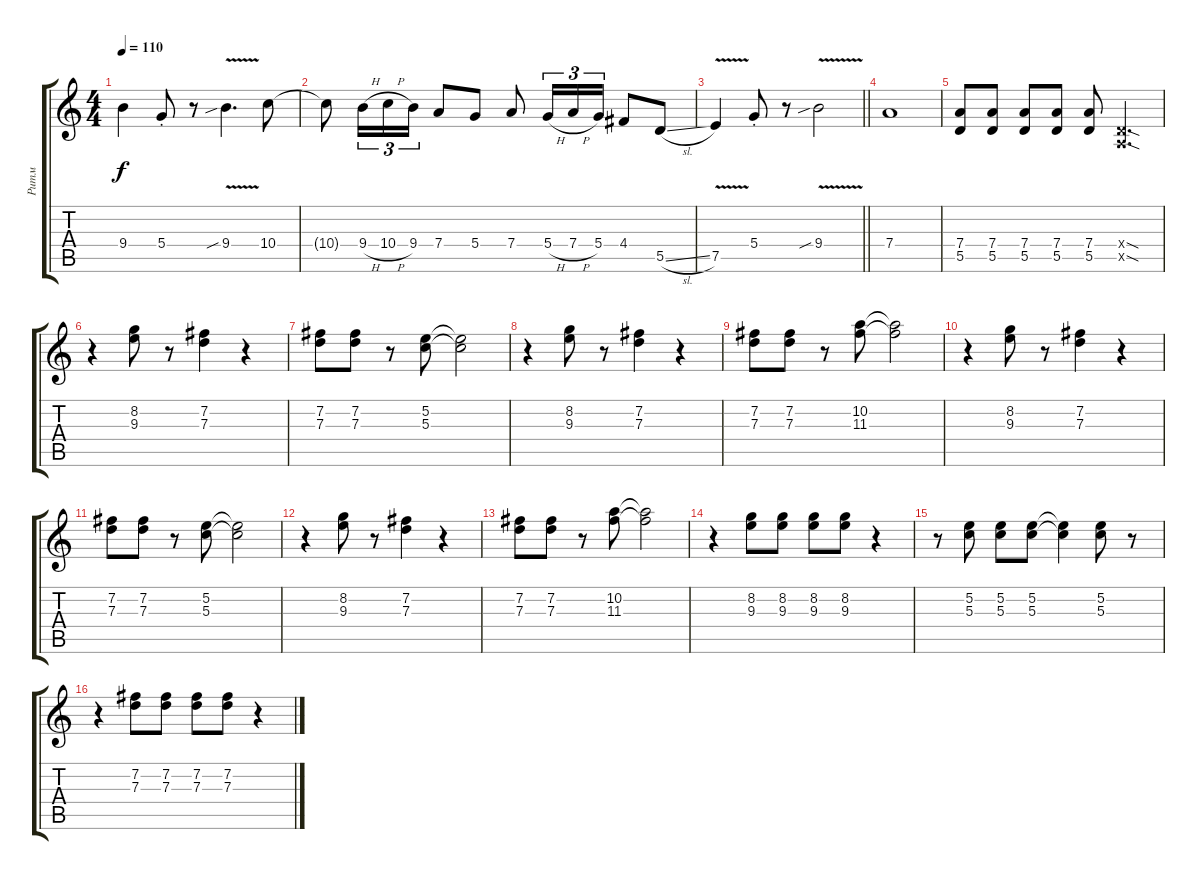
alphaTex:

\track ("Ритм" "Ритм") {instrument distortionguitar}
\staff {score tabs}
\tuning (E4 B3 G3 D3 A2 E2) {hide}
\ts (4 4)
\tempo 110
\clef g2
\ks c
9.4.4{dy f} 5.4{st}.8 r.8 9.4{v sib}.4{d} 10.4.8 |
10.4{t}.8 9.4{h}.16{tu (3 2)} 10.4{h}.16{tu (3 2)} 9.4.16{tu (3 2)} 7.4.8 5.4.8 7.4.8 5.4{h}.16{tu (3 2)} 7.4{h}.16{tu (3 2)} 5.4.16{tu (3 2)} 4.4.8 5.5{sl}.8 |
\barLineRight lightlight
7.5{v}.4 5.4{st}.8 r.8 9.4{v sib}.2 |
7.4.1{volume 8} |
(7.4 5.5).8 (7.4 5.5).8 (7.4 5.5).8 (7.4 5.5).8 (7.4 5.5).8 (0.4{sod x} 0.5{sod x}).4{d volume 12} |
r.4 (8.2 9.3).8 r.8 (7.2 7.3).4 r.4 |
(7.2 7.3).8 (7.2 7.3).8 r.8 (5.2 5.3).8 (5.2{t} 5.3{t}).2 |
r.4 (8.2 9.3).8 r.8 (7.2 7.3).4 r.4 |
(7.2 7.3).8 (7.2 7.3).8 r.8 (10.2 11.3).8 (10.2{t} 11.3{t}).2 |
r.4 (8.2 9.3).8 r.8 (7.2 7.3).4 r.4 |
(7.2 7.3).8 (7.2 7.3).8 r.8 (5.2 5.3).8 (5.2{t} 5.3{t}).2 |
r.4 (8.2 9.3).8 r.8 (7.2 7.3).4 r.4 |
(7.2 7.3).8 (7.2 7.3).8 r.8 (10.2 11.3).8 (10.2{t} 11.3{t}).2 |
r.4 (8.2 9.3).8 (8.2 9.3).8 (8.2 9.3).8 (8.2 9.3).8 r.4 |
r.8 (5.2 5.3).8 (5.2 5.3).8 (5.2 5.3).8 (5.2{t} 5.3{t}).4 (5.2 5.3).8 r.8 |
r.4 (7.2 7.3).8 (7.2 7.3).8 (7.2 7.3).8 (7.2 7.3).8 r.4
